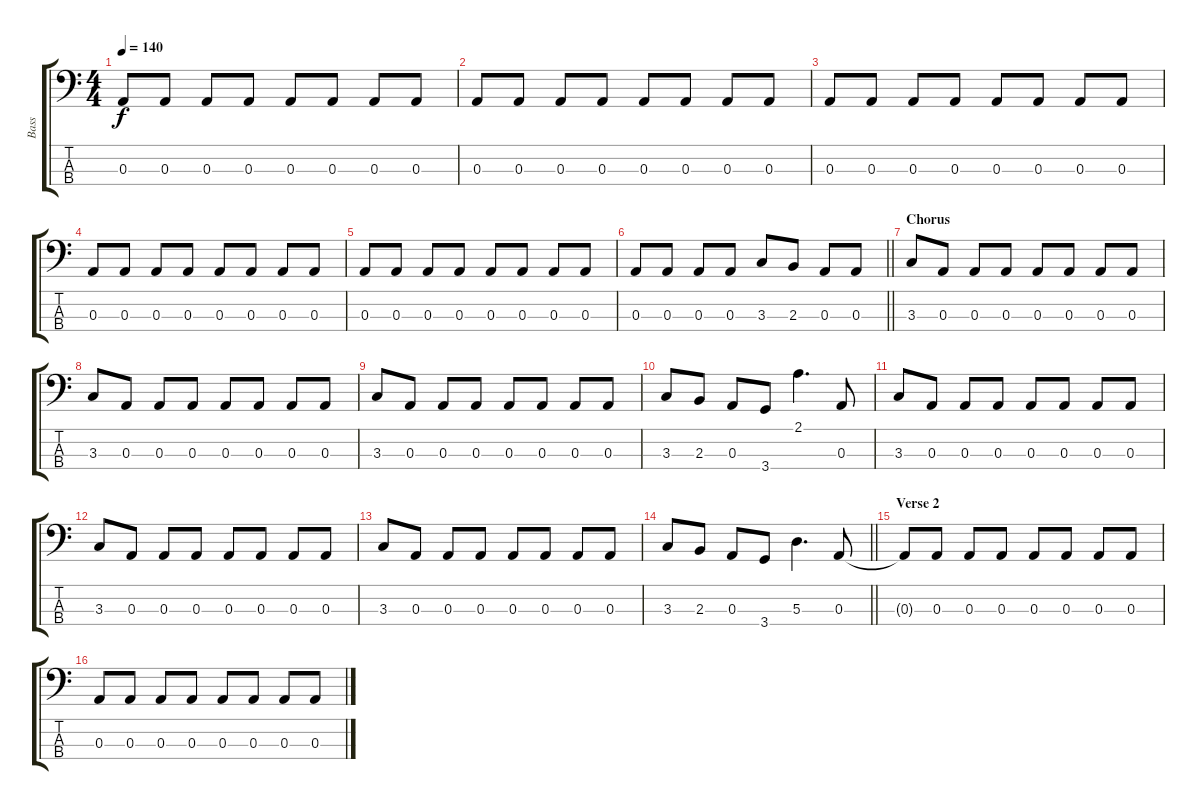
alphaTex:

\track ("Bass" "Bass") {instrument electricbassfinger}
\staff {score tabs}
\tuning (G2 D2 A1 E1) {hide}
\ts (4 4)
\tempo 140
\clef f4
\ks aminor
0.3.8{dy f} 0.3.8 0.3.8 0.3.8 0.3.8 0.3.8 0.3.8 0.3.8 |
0.3.8 0.3.8 0.3.8 0.3.8 0.3.8 0.3.8 0.3.8 0.3.8 |
0.3.8 0.3.8 0.3.8 0.3.8 0.3.8 0.3.8 0.3.8 0.3.8 |
0.3.8 0.3.8 0.3.8 0.3.8 0.3.8 0.3.8 0.3.8 0.3.8 |
0.3.8 0.3.8 0.3.8 0.3.8 0.3.8 0.3.8 0.3.8 0.3.8 |
\barLineRight lightlight
0.3.8 0.3.8 0.3.8 0.3.8 3.3.8 2.3.8 0.3.8 0.3.8 |
\section ("" "Chorus")
3.3.8 0.3.8 0.3.8 0.3.8 0.3.8 0.3.8 0.3.8 0.3.8 |
3.3.8 0.3.8 0.3.8 0.3.8 0.3.8 0.3.8 0.3.8 0.3.8 |
3.3.8 0.3.8 0.3.8 0.3.8 0.3.8 0.3.8 0.3.8 0.3.8 |
3.3.8 2.3.8 0.3.8 3.4.8 2.1.4{d} 0.3.8 |
3.3.8 0.3.8 0.3.8 0.3.8 0.3.8 0.3.8 0.3.8 0.3.8 |
3.3.8 0.3.8 0.3.8 0.3.8 0.3.8 0.3.8 0.3.8 0.3.8 |
3.3.8 0.3.8 0.3.8 0.3.8 0.3.8 0.3.8 0.3.8 0.3.8 |
\barLineRight lightlight
3.3.8 2.3.8 0.3.8 3.4.8 5.3.4{d} 0.3.8 |
\section ("" "Verse 2")
0.3{t}.8 0.3.8 0.3.8 0.3.8 0.3.8 0.3.8 0.3.8 0.3.8 |
0.3.8 0.3.8 0.3.8 0.3.8 0.3.8 0.3.8 0.3.8 0.3.8
